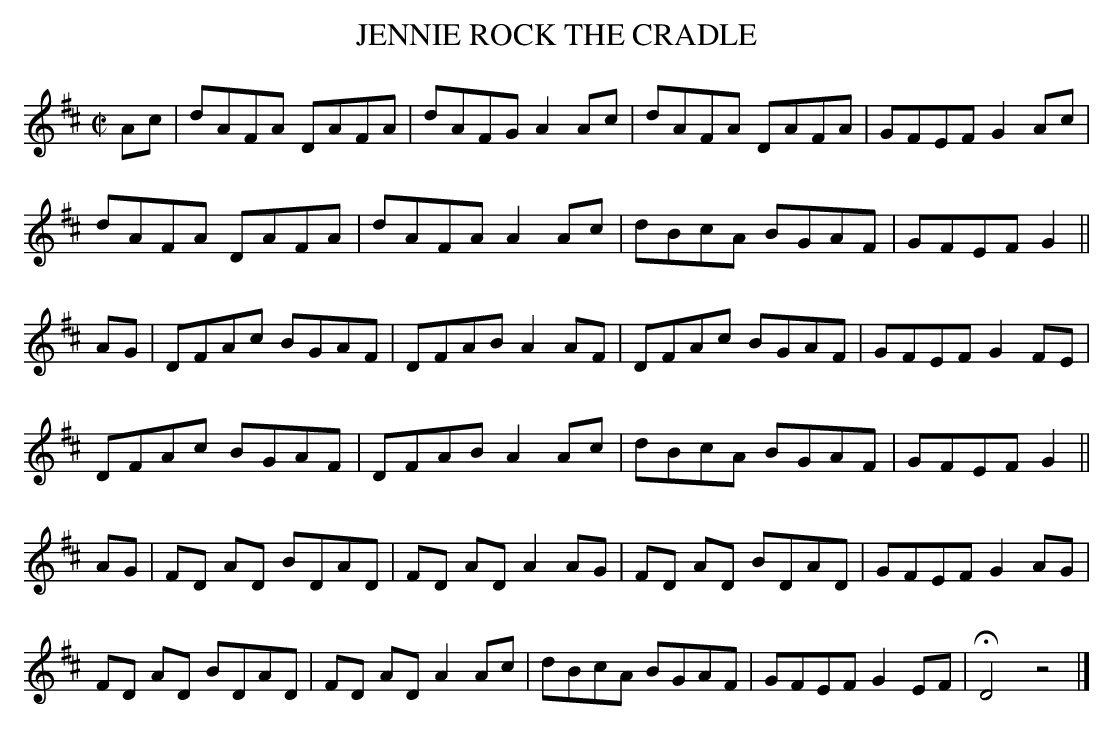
X:1
T:JENNIE ROCK THE CRADLE
M:C|
L:1/8
K:D
Ac|dAFA DAFA|dAFG A2 Ac|dAFA DAFA|GFEF G2 Ac|
dAFA DAFA|dAFA A2 Ac|dBcA BGAF|GFEF G2||
AG|DFAc BGAF|DFAB A2AF|DFAc BGAF|GFEF G2FE|
DFAc BGAF|DFAB A2 Ac|dBcA BGAF|GFEF G2||
AG|FD AD BDAD|FD AD A2AG|FD AD BDAD|GFEF G2AG|
FD AD BDAD|FD AD A2 Ac|dBcA BGAF|GFEF G2EF|HD4z4|]
